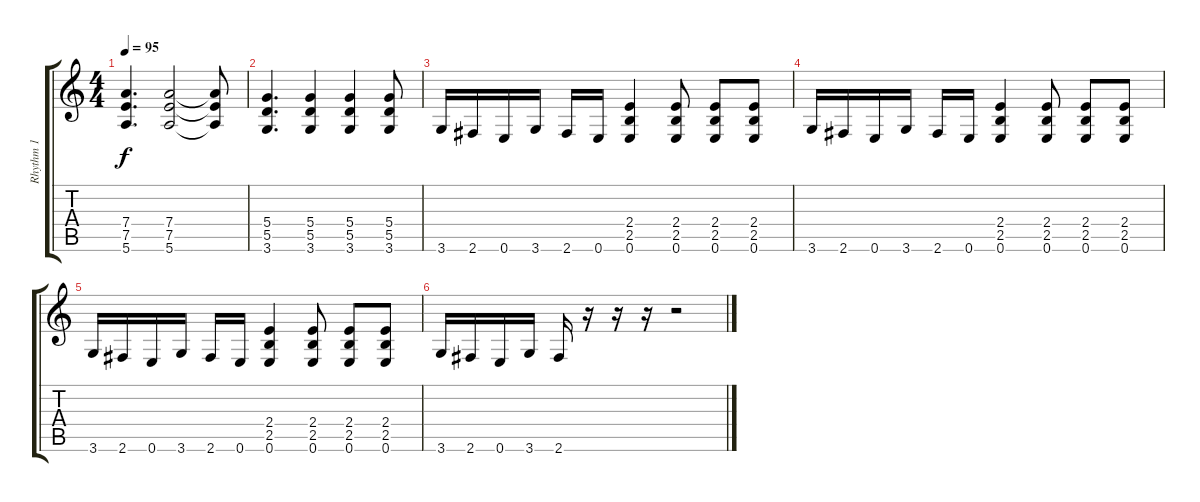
\track ("Rhythm 1" "Rhythm 1") {instrument distortionguitar}
\staff {score tabs}
\tuning (E4 B3 G3 D3 A2 E2) {hide}
\ts (4 4)
\tempo 95
\clef g2
\ks c
(7.4 7.5 5.6).4{d dy f} (7.4 7.5 5.6).2 (7.4{t} 7.5{t} 5.6{t}).8 |
(5.4 5.5 3.6).4{d} (5.4 5.5 3.6).4 (5.4 5.5 3.6).4 (5.4 5.5 3.6).8 |
3.6.16 2.6.16 0.6.16 3.6.16 2.6.16 0.6.16 (2.4 2.5 0.6).4 (2.4 2.5 0.6).8 (2.4 2.5 0.6).8 (2.4 2.5 0.6).8 |
3.6.16 2.6.16 0.6.16 3.6.16 2.6.16 0.6.16 (2.4 2.5 0.6).4 (2.4 2.5 0.6).8 (2.4 2.5 0.6).8 (2.4 2.5 0.6).8 |
3.6.16 2.6.16 0.6.16 3.6.16 2.6.16 0.6.16 (2.4 2.5 0.6).4 (2.4 2.5 0.6).8 (2.4 2.5 0.6).8 (2.4 2.5 0.6).8 |
3.6.16 2.6.16 0.6.16 3.6.16 2.6.16 r.16 r.16 r.16 r.2
